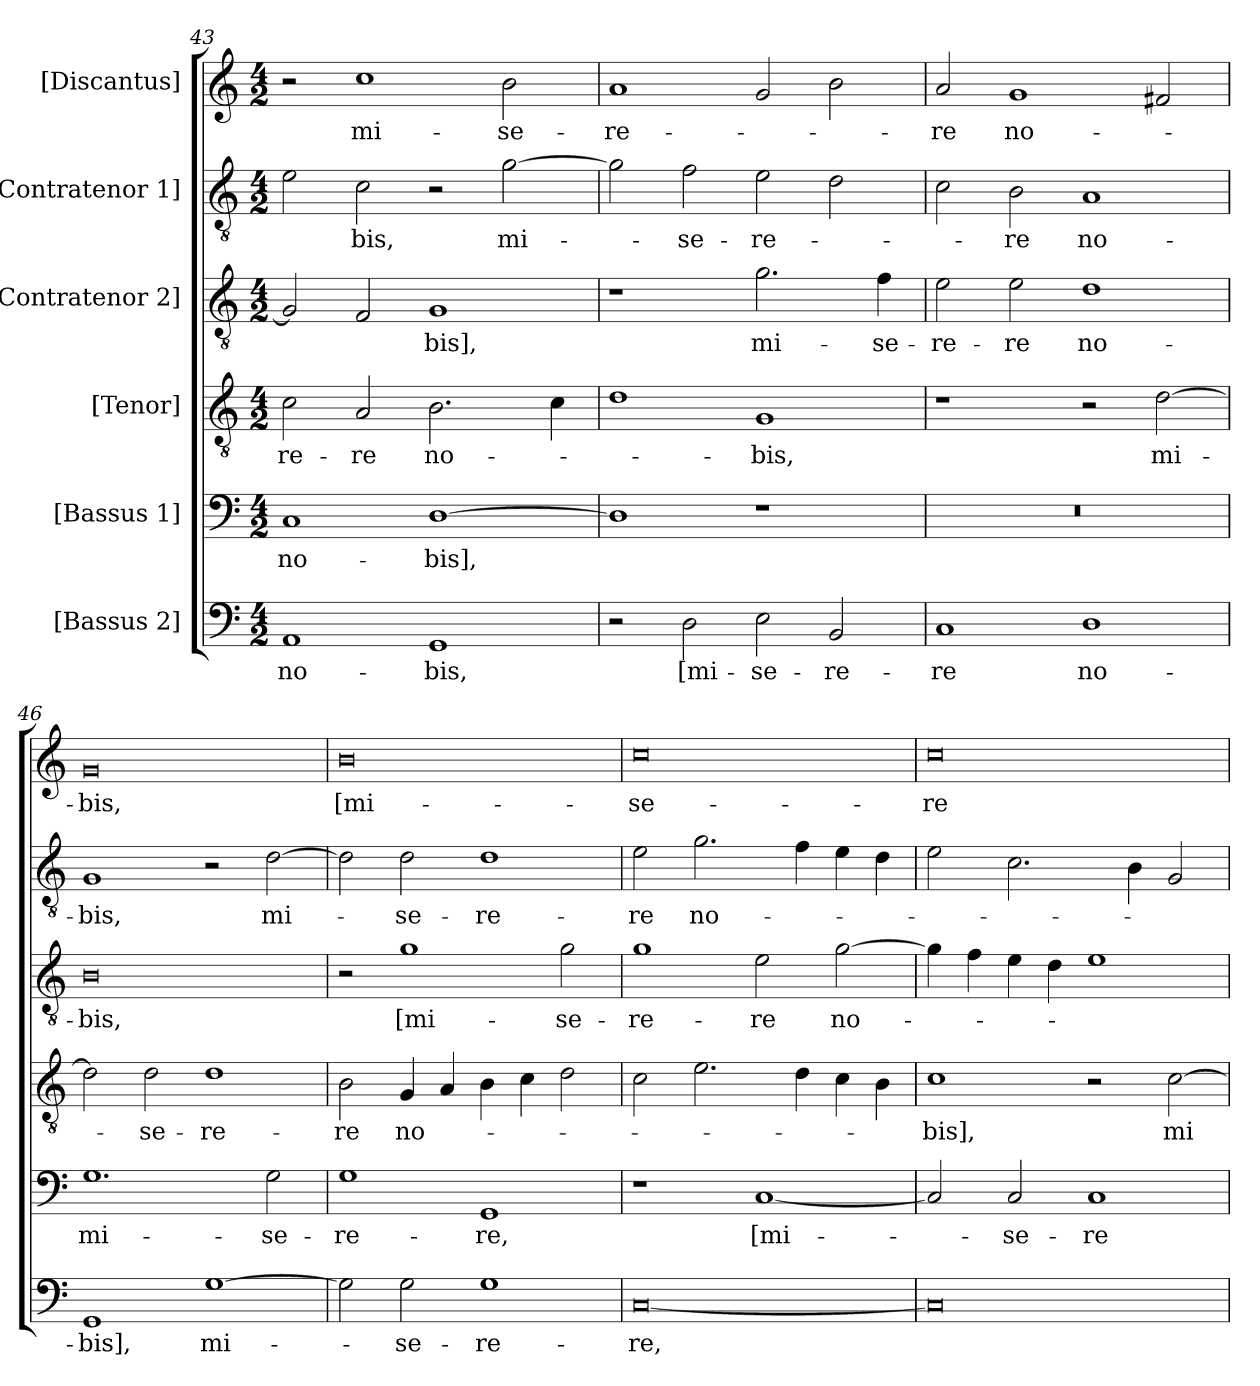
**kern	**text	**kern	**text	**kern	**text	**kern	**text	**kern	**text	**kern	**text
*part6	*part6	*part5	*part5	*part4	*part4	*part3	*part3	*part2	*part2	*part1	*part1
*staff6	*staff6	*staff5	*staff5	*staff4	*staff4	*staff3	*staff3	*staff2	*staff2	*staff1	*staff1
*I"[Bassus 2]	*	*I"[Bassus 1]	*	*I"[Tenor]	*	*I"[Contratenor 2]	*	*I"[Contratenor 1]	*	*I"[Discantus]	*
*clefF4	*	*clefF4	*	*clefGv2	*	*clefGv2	*	*clefGv2	*	*clefG2	*
*k[]	*	*k[]	*	*k[]	*	*k[]	*	*k[]	*	*k[]	*
*M4/2	*	*M4/2	*	*M4/2	*	*M4/2	*	*M4/2	*	*M4/2	*
=43	=43	=43	=43	=43	=43	=43	=43	=43	=43	=43	=43
1AA/	no-	1C/	no-	2c\	-re-	2G/]	.	2e\	.	2r	.
.	.	.	.	2A/	-re	2F/	.	2c\	-bis,	1cc\	mi-
1GG/	-bis,	[1D\	-bis],	2.B\	no-	1G/	-bis],	2r	.	.	.
.	.	.	.	.	.	.	.	[2g\	mi-	2b\	-se-
.	.	.	.	4c\	.	.	.	.	.	.	.
=44	=44	=44	=44	=44	=44	=44	=44	=44	=44	=44	=44
2r	.	1D\]	.	1d\	.	1r	.	2g\]	.	1a/	-re-
2D\	[mi-	.	.	.	.	.	.	2f\	-se-	.	.
2E\	-se-	1r	.	1G/	-bis,	2.g\	mi-	2e\	-re-	2g/	.
2BB/	-re-	.	.	.	.	.	.	2d\	.	2b\	.
.	.	.	.	.	.	4f\	-se-	.	.	.	.
=45	=45	=45	=45	=45	=45	=45	=45	=45	=45	=45	=45
1C/	-re	0r	.	1r	.	2e\	-re-	2c\	.	2a/	-re
.	.	.	.	.	.	2e\	-re	2B\	-re	1g/	no-
1D\	no-	.	.	2r	.	1d\	no-	1A/	no-	.	.
.	.	.	.	[2d\	mi-	.	.	.	.	2f#X/	.
=46	=46	=46	=46	=46	=46	=46	=46	=46	=46	=46	=46
1GG/	-bis],	1.G\	mi-	2d\]	.	0B\	-bis,	1G/	-bis,	0g/	-bis,
.	.	.	.	2d\	-se-	.	.	.	.	.	.
[1G\	mi-	.	.	1d\	-re-	.	.	2r	.	.	.
.	.	2G\	-se-	.	.	.	.	[2d\	mi-	.	.
=47	=47	=47	=47	=47	=47	=47	=47	=47	=47	=47	=47
2G\]	.	1G\	-re-	2B\	-re	2r	.	2d\]	.	0b\	[mi-
2G\	-se-	.	.	4G/	no-	1g\	[mi-	2d\	-se-	.	.
.	.	.	.	4A/	.	.	.	.	.	.	.
1G\	-re-	1GG/	-re,	4B\	.	.	.	1d\	-re-	.	.
.	.	.	.	4c\	.	.	.	.	.	.	.
.	.	.	.	2d\	.	2g\	-se-	.	.	.	.
=48	=48	=48	=48	=48	=48	=48	=48	=48	=48	=48	=48
[0C/	-re,	1r	.	2c\	.	1g\	-re-	2e\	-re	0cc\	-se-
.	.	.	.	2.e\	.	.	.	2.g\	no-	.	.
.	.	[1C/	[mi-	.	.	2e\	-re	.	.	.	.
.	.	.	.	4d\	.	.	.	4f\	.	.	.
.	.	.	.	4c\	.	[2g\	no-	4e\	.	.	.
.	.	.	.	4B\	.	.	.	4d\	.	.	.
=49	=49	=49	=49	=49	=49	=49	=49	=49	=49	=49	=49
0C/]	.	2C/]	.	1c\	-bis],	4g\]	.	2e\	.	0cc\	-re-
.	.	.	.	.	.	4f\	.	.	.	.	.
.	.	2C/	-se-	.	.	4e\	.	2.c\	.	.	.
.	.	.	.	.	.	4d\	.	.	.	.	.
.	.	1C/	-re-	2r	.	1e\	.	.	.	.	.
.	.	.	.	.	.	.	.	4B\	.	.	.
.	.	.	.	[2c\	mi-	.	.	2G/	.	.	.
=	=	=	=	=	=	=	=	=	=	=	=
*-	*-	*-	*-	*-	*-	*-	*-	*-	*-	*-	*-
